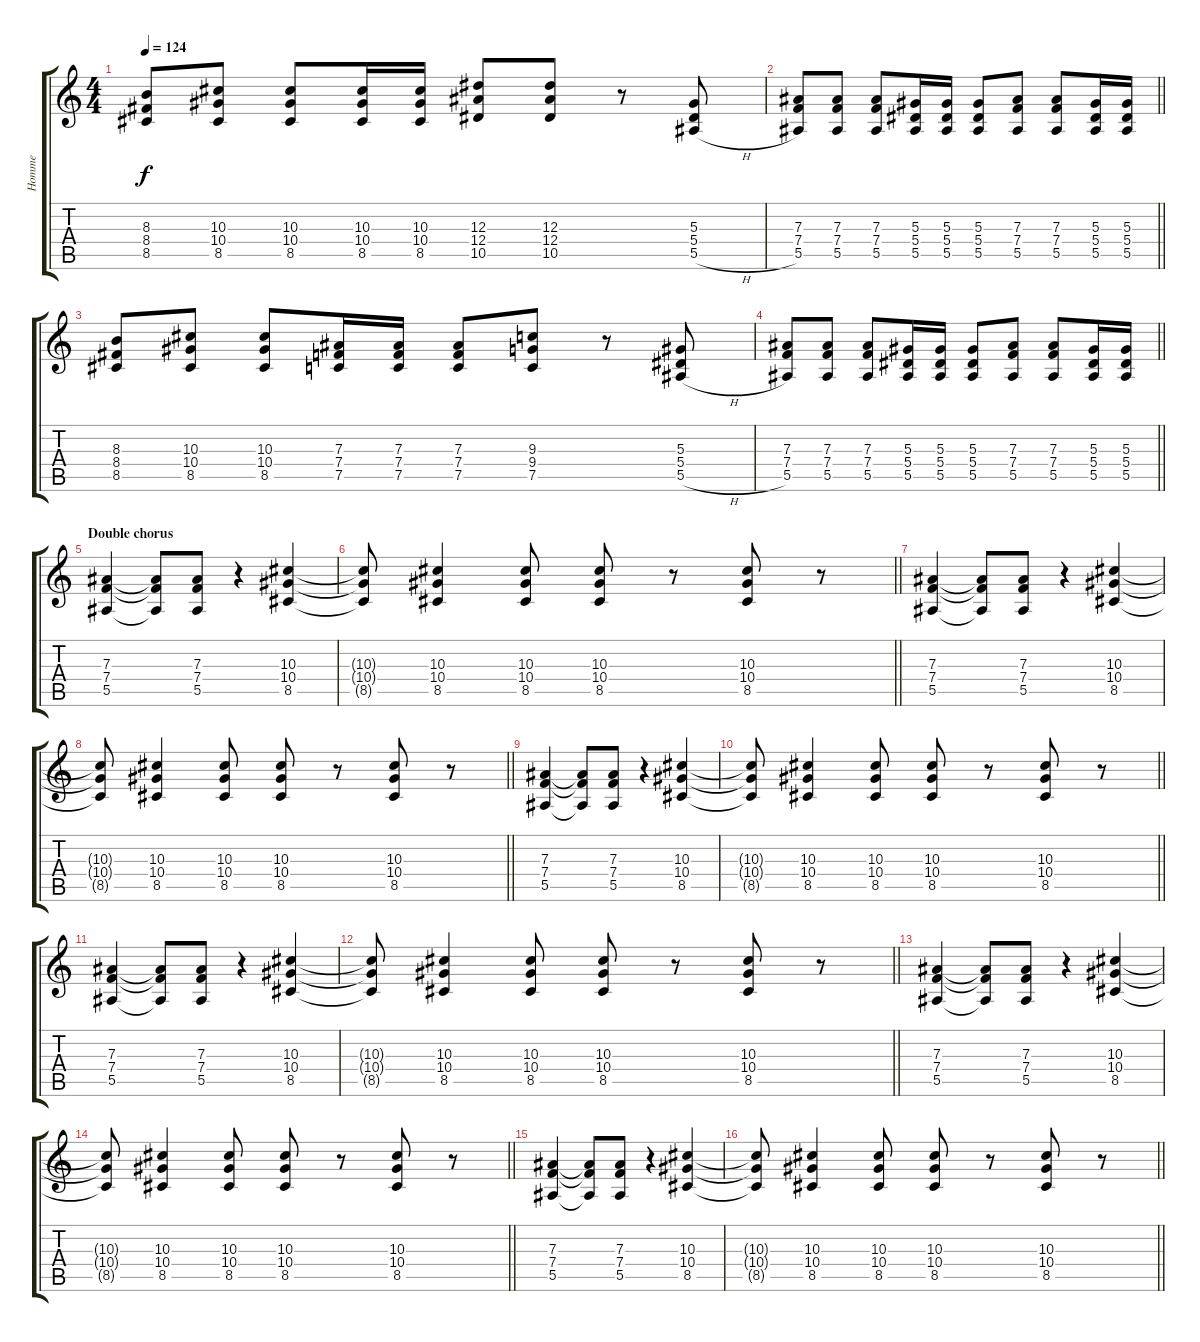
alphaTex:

\track ("Homme" "Homme") {instrument distortionguitar}
\staff {score tabs}
\tuning (C4 G3 Eb3 Bb2 F2 C2) {hide}
\ts (4 4)
\tempo 124
\clef g2
\ks c
(8.3 8.4 8.5).8{dy f} (10.3 10.4 8.5).8 (10.3 10.4 8.5).8 (10.3 10.4 8.5).16 (10.3 10.4 8.5).16 (12.3 12.4 10.5).8 (12.3 12.4 10.5).8 r.8 (5.3 5.4 5.5{h}).8 |
\barLineRight lightlight
(7.3 7.4 5.5).8 (7.3 7.4 5.5).8 (7.3 7.4 5.5).8 (5.3 5.4 5.5).16 (5.3 5.4 5.5).16 (5.3 5.4 5.5).8 (7.3 7.4 5.5).8 (7.3 7.4 5.5).8 (5.3 5.4 5.5).16 (5.3 5.4 5.5).16 |
(8.3 8.4 8.5).8 (10.3 10.4 8.5).8 (10.3 10.4 8.5).8 (7.3 7.4 7.5).16 (7.3 7.4 7.5).16 (7.3 7.4 7.5).8 (9.3 9.4 7.5).8 r.8 (5.3 5.4 5.5{h}).8 |
\barLineRight lightlight
(7.3 7.4 5.5).8 (7.3 7.4 5.5).8 (7.3 7.4 5.5).8 (5.3 5.4 5.5).16 (5.3 5.4 5.5).16 (5.3 5.4 5.5).8 (7.3 7.4 5.5).8 (7.3 7.4 5.5).8 (5.3 5.4 5.5).16 (5.3 5.4 5.5).16 |
\section ("" "Double chorus")
(7.3 7.4 5.5).4 (7.3{t} 7.4{t} 5.5{t}).8 (7.3 7.4 5.5).8 r.4 (10.3 10.4 8.5).4 |
\barLineRight lightlight
(10.3{t} 10.4{t} 8.5{t}).8 (10.3 10.4 8.5).4 (10.3 10.4 8.5).8 (10.3 10.4 8.5).8 r.8 (10.3 10.4 8.5).8 r.8 |
(7.3 7.4 5.5).4 (7.3{t} 7.4{t} 5.5{t}).8 (7.3 7.4 5.5).8 r.4 (10.3 10.4 8.5).4 |
\barLineRight lightlight
(10.3{t} 10.4{t} 8.5{t}).8 (10.3 10.4 8.5).4 (10.3 10.4 8.5).8 (10.3 10.4 8.5).8 r.8 (10.3 10.4 8.5).8 r.8 |
(7.3 7.4 5.5).4 (7.3{t} 7.4{t} 5.5{t}).8 (7.3 7.4 5.5).8 r.4 (10.3 10.4 8.5).4 |
\barLineRight lightlight
(10.3{t} 10.4{t} 8.5{t}).8 (10.3 10.4 8.5).4 (10.3 10.4 8.5).8 (10.3 10.4 8.5).8 r.8 (10.3 10.4 8.5).8 r.8 |
(7.3 7.4 5.5).4 (7.3{t} 7.4{t} 5.5{t}).8 (7.3 7.4 5.5).8 r.4 (10.3 10.4 8.5).4 |
\barLineRight lightlight
(10.3{t} 10.4{t} 8.5{t}).8 (10.3 10.4 8.5).4 (10.3 10.4 8.5).8 (10.3 10.4 8.5).8 r.8 (10.3 10.4 8.5).8 r.8 |
(7.3 7.4 5.5).4 (7.3{t} 7.4{t} 5.5{t}).8 (7.3 7.4 5.5).8 r.4 (10.3 10.4 8.5).4 |
\barLineRight lightlight
(10.3{t} 10.4{t} 8.5{t}).8 (10.3 10.4 8.5).4 (10.3 10.4 8.5).8 (10.3 10.4 8.5).8 r.8 (10.3 10.4 8.5).8 r.8 |
(7.3 7.4 5.5).4 (7.3{t} 7.4{t} 5.5{t}).8 (7.3 7.4 5.5).8 r.4 (10.3 10.4 8.5).4 |
\barLineRight lightlight
(10.3{t} 10.4{t} 8.5{t}).8 (10.3 10.4 8.5).4 (10.3 10.4 8.5).8 (10.3 10.4 8.5).8 r.8 (10.3 10.4 8.5).8 r.8
